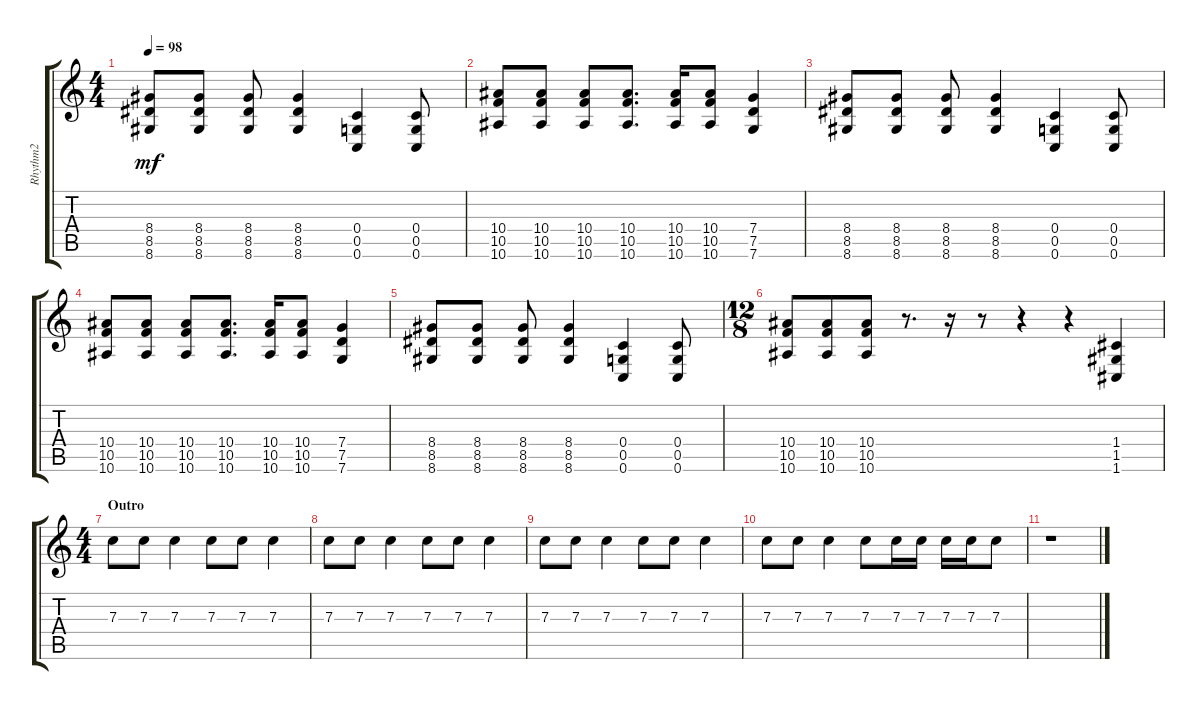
\track ("Rhythm2" "Rhythm2") {instrument distortionguitar}
\staff {score tabs}
\tuning (D4 A3 F3 C3 G2 C2) {hide}
\ts (4 4)
\tempo 98
\clef g2
\ks c
(8.4 8.5 8.6).8{dy mf} (8.4 8.5 8.6).8 (8.4 8.5 8.6).8 (8.4 8.5 8.6).4 (0.4 0.5 0.6).4 (0.4 0.5 0.6).8 |
(10.4 10.5 10.6).8 (10.4 10.5 10.6).8 (10.4 10.5 10.6).8 (10.4 10.5 10.6).8{d} (10.4 10.5 10.6).16 (10.4 10.5 10.6).8 (7.4 7.5 7.6).4 |
(8.4 8.5 8.6).8 (8.4 8.5 8.6).8 (8.4 8.5 8.6).8 (8.4 8.5 8.6).4 (0.4 0.5 0.6).4 (0.4 0.5 0.6).8 |
(10.4 10.5 10.6).8 (10.4 10.5 10.6).8 (10.4 10.5 10.6).8 (10.4 10.5 10.6).8{d} (10.4 10.5 10.6).16 (10.4 10.5 10.6).8 (7.4 7.5 7.6).4 |
(8.4 8.5 8.6).8 (8.4 8.5 8.6).8 (8.4 8.5 8.6).8 (8.4 8.5 8.6).4 (0.4 0.5 0.6).4 (0.4 0.5 0.6).8 |
\ts (12 8)
(10.4 10.5 10.6).8 (10.4 10.5 10.6).8 (10.4 10.5 10.6).8 r.8{d} r.16 r.8 r.4 r.4 (1.4 1.5 1.6).4 |
\ts (4 4)
\section ("" "Outro")
7.3.8 7.3.8 7.3.4 7.3.8 7.3.8 7.3.4 |
7.3.8 7.3.8 7.3.4 7.3.8 7.3.8 7.3.4 |
7.3.8 7.3.8 7.3.4 7.3.8 7.3.8 7.3.4 |
7.3.8 7.3.8 7.3.4 7.3.8 7.3.16 7.3.16 7.3.16 7.3.16 7.3.8 |
r.1
